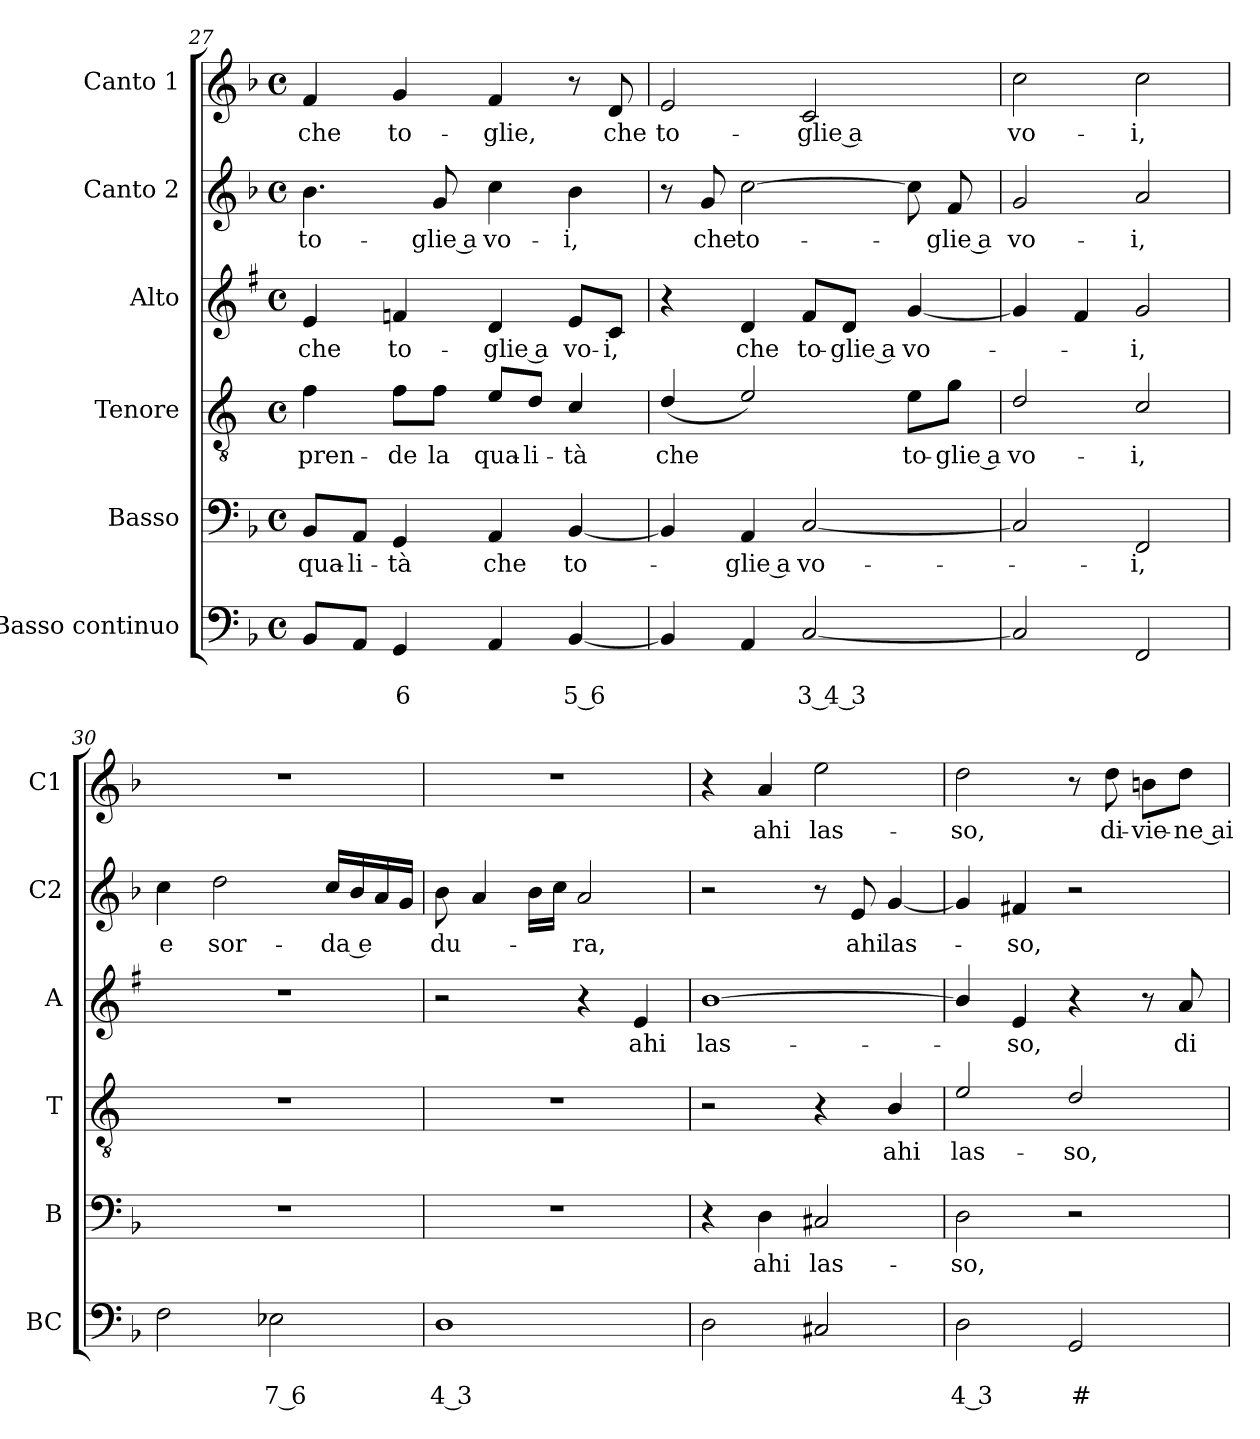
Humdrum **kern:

**kern	**text	**text	**kern	**text	**kern	**text	**kern	**text	**kern	**text	**kern	**text
*part6	*part6	*part6	*part5	*part5	*part4	*part4	*part3	*part3	*part2	*part2	*part1	*part1
*staff6	*staff6	*staff6	*staff5	*staff5	*staff4	*staff4	*staff3	*staff3	*staff2	*staff2	*staff1	*staff1
*I"Basso continuo	*	*	*I"Basso	*	*I"Tenore	*	*I"Alto	*	*I"Canto 2	*	*I"Canto 1	*
*I'BC	*	*	*I'B	*	*I'T	*	*I'A	*	*I'C2	*	*I'C1	*
*clefF4	*	*	*clefF4	*	*clefGv2	*	*clefG2	*	*clefG2	*	*clefG2	*
*	*	*	*	*	*ITrd4c7	*	*ITrd1c2	*	*	*	*	*
*k[b-]	*	*	*k[b-]	*	*k[b-]	*	*k[b-]	*	*k[b-]	*	*k[b-]	*
*F:	*	*	*F:	*	*F:	*	*F:	*	*F:	*	*F:	*
*M4/4	*	*	*M4/4	*	*M4/4	*	*M4/4	*	*M4/4	*	*M4/4	*
*met(c)	*	*	*met(c)	*	*met(c)	*	*met(c)	*	*met(c)	*	*met(c)	*
=27	=27	=27	=27	=27	=27	=27	=27	=27	=27	=27	=27	=27
!	!	!	!	!LO:LY:b	!	!LO:LY:b	!	!LO:LY:b	!	!LO:LY:b	!	!LO:LY:b
8BB-/L	.	.	8BB-/L	qua-	4B-\	pren-	4d/	che	4.b-\	to-	4f/	che
!	!	!	!	!LO:LY:b	!	!	!	!	!	!	!	!
8AA/J	.	.	8AA/J	-li-	.	.	.	.	.	.	.	.
!	!	!LO:LY:b	!	!LO:LY:b	!	!LO:LY:b	!	!LO:LY:b	!	!	!	!LO:LY:b
4GG/	.	6	4GG/	-tà	8B-\L	-de	4e-X/	to-	.	.	4g/	to-
!	!	!	!	!	!	!LO:LY:b	!	!	!	!LO:LY:b	!	!
.	.	.	.	.	8B-\J	la	.	.	8g/	-glie a	.	.
!	!	!	!	!LO:LY:b	!	!LO:LY:b	!	!LO:LY:b	!	!LO:LY:b	!	!LO:LY:b
4AA/	.	.	4AA/	che	8A/L	qua-	4c/	-glie a	4cc\	vo-	4f/	-glie,
!	!	!	!	!	!	!LO:LY:b	!	!	!	!	!	!
.	.	.	.	.	8G/J	-li-	.	.	.	.	.	.
!	!	!LO:LY:b	!	!LO:LY:b	!	!LO:LY:b	!	!LO:LY:b	!	!LO:LY:b	!	!
[4BB-/	.	5 6	[4BB-/	to-	4F/	-tà	8d/L	vo-	4b-\	-i,	8r	.
!	!	!	!	!	!	!	!	!LO:LY:b	!	!	!	!LO:LY:b
.	.	.	.	.	.	.	8B-/J	-i,	.	.	8d/	che
!!LO:LB:g=z
=28	=28	=28	=28	=28	=28	=28	=28	=28	=28	=28	=28	=28
!	!	!	!	!	!	!LO:LY:b	!	!	!	!	!	!LO:LY:b
4BB-/]	.	.	4BB-/]	.	(<4G/	che	4r	.	8r	.	2e/	to-
!	!	!	!	!	!	!	!	!	!	!LO:LY:b	!	!
.	.	.	.	.	.	.	.	.	8g/	che	.	.
!	!	!	!	!LO:LY:b	!	!	!	!LO:LY:b	!	!LO:LY:b	!	!
4AA/	.	.	4AA/	-glie a	2A/)	.	4c/	che	[2cc\	to-	.	.
!	!	!LO:LY:b	!	!LO:LY:b	!	!	!	!LO:LY:b	!	!	!	!LO:LY:b
[2C/	.	3 4 3	[2C/	vo-	.	.	8e/L	to-	.	.	2c/	-glie a
!	!	!	!	!	!	!	!	!LO:LY:b	!	!	!	!
.	.	.	.	.	.	.	8c/J	-glie a	.	.	.	.
!	!	!	!	!	!	!LO:LY:b	!	!LO:LY:b	!	!	!	!
.	.	.	.	.	8A\L	to-	[4f/	vo-	8cc\]	.	.	.
!	!	!	!	!	!	!LO:LY:b	!	!	!	!LO:LY:b	!	!
.	.	.	.	.	8c\J	-glie a	.	.	8f/	-glie a	.	.
=29	=29	=29	=29	=29	=29	=29	=29	=29	=29	=29	=29	=29
!	!	!	!	!	!	!LO:LY:b	!	!	!	!LO:LY:b	!	!LO:LY:b
2C/]	.	.	2C/]	.	2G/	vo-	4f/]	.	2g/	vo-	2cc\	vo-
.	.	.	.	.	.	.	4e/	.	.	.	.	.
!	!	!	!	!LO:LY:b	!	!LO:LY:b	!	!LO:LY:b	!	!LO:LY:b	!	!LO:LY:b
2FF/	.	.	2FF/	-i,	2F/	-i,	2f/	-i,	2a/	-i,	2cc\	-i,
=30	=30	=30	=30	=30	=30	=30	=30	=30	=30	=30	=30	=30
!	!	!	!	!	!	!	!	!	!	!LO:LY:b	!	!
2F\	.	.	1r	.	1r	.	1r	.	4cc\	e	1r	.
!	!	!	!	!	!	!	!	!	!	!LO:LY:b	!	!
.	.	.	.	.	.	.	.	.	2dd\	sor-	.	.
!	!	!LO:LY:b	!	!	!	!	!	!	!	!	!	!
2E-X\	.	7 6	.	.	.	.	.	.	.	.	.	.
!	!	!	!	!	!	!	!	!	!	!LO:LY:b	!	!
.	.	.	.	.	.	.	.	.	16cc/LL	-da e	.	.
.	.	.	.	.	.	.	.	.	16b-/	.	.	.
.	.	.	.	.	.	.	.	.	16a/	.	.	.
.	.	.	.	.	.	.	.	.	16g/JJ	.	.	.
=31	=31	=31	=31	=31	=31	=31	=31	=31	=31	=31	=31	=31
!	!	!LO:LY:b	!	!	!	!	!	!	!	!LO:LY:b	!	!
1D	.	4 3	1r	.	1r	.	2r	.	8b-\	du-	1r	.
.	.	.	.	.	.	.	.	.	4a/	.	.	.
.	.	.	.	.	.	.	.	.	16b-\LL	.	.	.
.	.	.	.	.	.	.	.	.	16cc\JJ	.	.	.
!	!	!	!	!	!	!	!	!	!	!LO:LY:b	!	!
.	.	.	.	.	.	.	4r	.	2a/	-ra,	.	.
!	!	!	!	!	!	!	!	!LO:LY:b	!	!	!	!
.	.	.	.	.	.	.	4d/	ahi	.	.	.	.
=32	=32	=32	=32	=32	=32	=32	=32	=32	=32	=32	=32	=32
!	!	!	!	!	!	!	!	!LO:LY:b	!	!	!	!
2D\	.	.	4r	.	2r	.	[1a	las-	2r	.	4r	.
!	!	!	!	!LO:LY:b	!	!	!	!	!	!	!	!LO:LY:b
.	.	.	4D\	ahi	.	.	.	.	.	.	4a/	ahi
!	!	!	!	!LO:LY:b	!	!	!	!	!	!	!	!LO:LY:b
2C#X/	.	.	2C#X/	las-	4r	.	.	.	8r	.	2ee\	las-
!	!	!	!	!	!	!	!	!	!	!LO:LY:b	!	!
.	.	.	.	.	.	.	.	.	8e/	ahi	.	.
!	!	!	!	!	!	!LO:LY:b	!	!	!	!LO:LY:b	!	!
.	.	.	.	.	4E/	ahi	.	.	[4g/	las-	.	.
=33	=33	=33	=33	=33	=33	=33	=33	=33	=33	=33	=33	=33
!	!	!LO:LY:b	!	!LO:LY:b	!	!LO:LY:b	!	!	!	!	!	!LO:LY:b
2D\	.	4 3	2D\	-so,	2A/	las-	4a/]	.	4g/]	.	2dd\	-so,
!	!	!	!	!	!	!	!	!LO:LY:b	!	!LO:LY:b	!	!
.	.	.	.	.	.	.	4d/	-so,	4f#X/	-so,	.	.
!	!	!LO:LY:b	!	!	!	!LO:LY:b	!	!	!	!	!	!
2GG/	.	#	2r	.	2G/	-so,	4r	.	2r	.	8r	.
!	!	!	!	!	!	!	!	!	!	!	!	!LO:LY:b
.	.	.	.	.	.	.	.	.	.	.	8dd\	di-
!	!	!	!	!	!	!	!	!	!	!	!	!LO:LY:b
.	.	.	.	.	.	.	8r	.	.	.	8bn\L	-vie-
!	!	!	!	!	!	!	!	!LO:LY:b	!	!	!	!LO:LY:b
.	.	.	.	.	.	.	8g/	di-	.	.	8dd\J	-ne ai
=	=	=	=	=	=	=	=	=	=	=	=	=
*-	*-	*-	*-	*-	*-	*-	*-	*-	*-	*-	*-	*-
